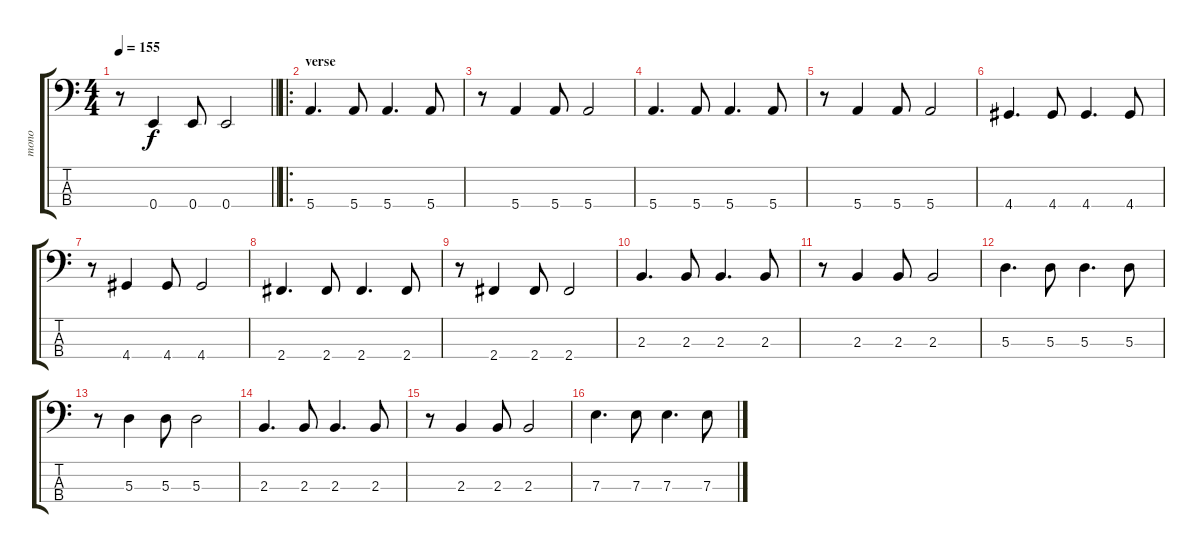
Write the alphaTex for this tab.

\track ("mono" "mono") {instrument electricbasspick}
\staff {score tabs}
\tuning (G2 D2 A1 E1) {hide}
\ts (4 4)
\tempo 155
\clef f4
\barLineRight lightlight
\ks c
r.8{dy f} 0.4.4 0.4.8 0.4.2 |
\ro
\section ("" "verse")
5.4.4{d} 5.4.8 5.4.4{d} 5.4.8 |
r.8 5.4.4 5.4.8 5.4.2 |
5.4.4{d} 5.4.8 5.4.4{d} 5.4.8 |
r.8 5.4.4 5.4.8 5.4.2 |
4.4.4{d} 4.4.8 4.4.4{d} 4.4.8 |
r.8 4.4.4 4.4.8 4.4.2 |
2.4.4{d} 2.4.8 2.4.4{d} 2.4.8 |
r.8 2.4.4 2.4.8 2.4.2 |
2.3.4{d} 2.3.8 2.3.4{d} 2.3.8 |
r.8 2.3.4 2.3.8 2.3.2 |
5.3.4{d} 5.3.8 5.3.4{d} 5.3.8 |
r.8 5.3.4 5.3.8 5.3.2 |
2.3.4{d} 2.3.8 2.3.4{d} 2.3.8 |
r.8 2.3.4 2.3.8 2.3.2 |
7.3.4{d} 7.3.8 7.3.4{d} 7.3.8
